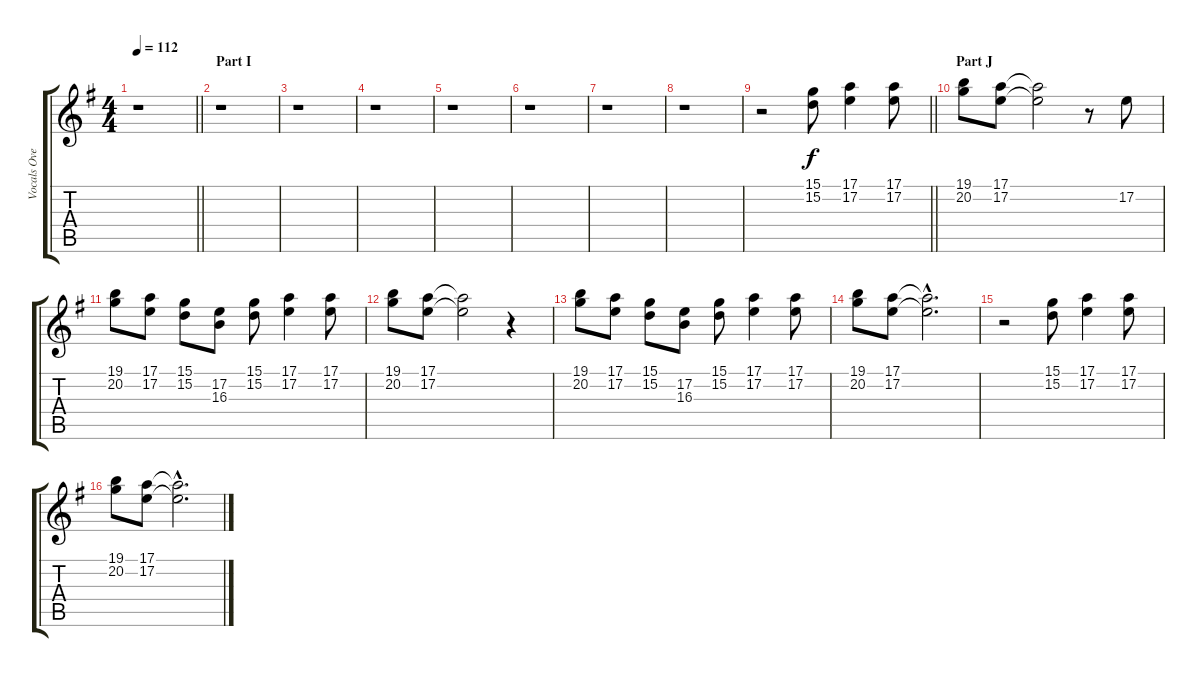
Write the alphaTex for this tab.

\track ("Vocals Overdub" "Vocals Ove") {instrument trumpet}
\staff {score tabs}
\tuning (E4 B3 G3 D3 A2 E2) {hide}
\ts (4 4)
\tempo 112
\clef g2
\barLineRight lightlight
\ks g
r.1{dy f} |
\section ("" "Part I")
r.1 |
r.1 |
r.1 |
r.1 |
r.1 |
r.1 |
r.1 |
\barLineRight lightlight
r.2 (15.1 15.2).8 (17.1 17.2).4 (17.1 17.2).8 |
\section ("" "Part J")
(19.1 20.2).8 (17.1 17.2).8 (17.1{t} 17.2{t}).2 r.8 17.2.8 |
(19.1 20.2).8 (17.1 17.2).8 (15.1 15.2).8 (17.2 16.3).8 (15.1 15.2).8 (17.1 17.2).4 (17.1 17.2).8 |
(19.1 20.2).8 (17.1 17.2).8 (17.1{t} 17.2{t}).2 r.4 |
(19.1 20.2).8 (17.1 17.2).8 (15.1 15.2).8 (17.2 16.3).8 (15.1 15.2).8 (17.1 17.2).4 (17.1 17.2).8 |
(19.1 20.2).8 (17.1 17.2).8 (17.1{hac t} 17.2{hac t}).2{d} |
r.2 (15.1 15.2).8 (17.1 17.2).4 (17.1 17.2).8 |
(19.1 20.2).8 (17.1 17.2).8 (17.1{hac t} 17.2{hac t}).2{d}
